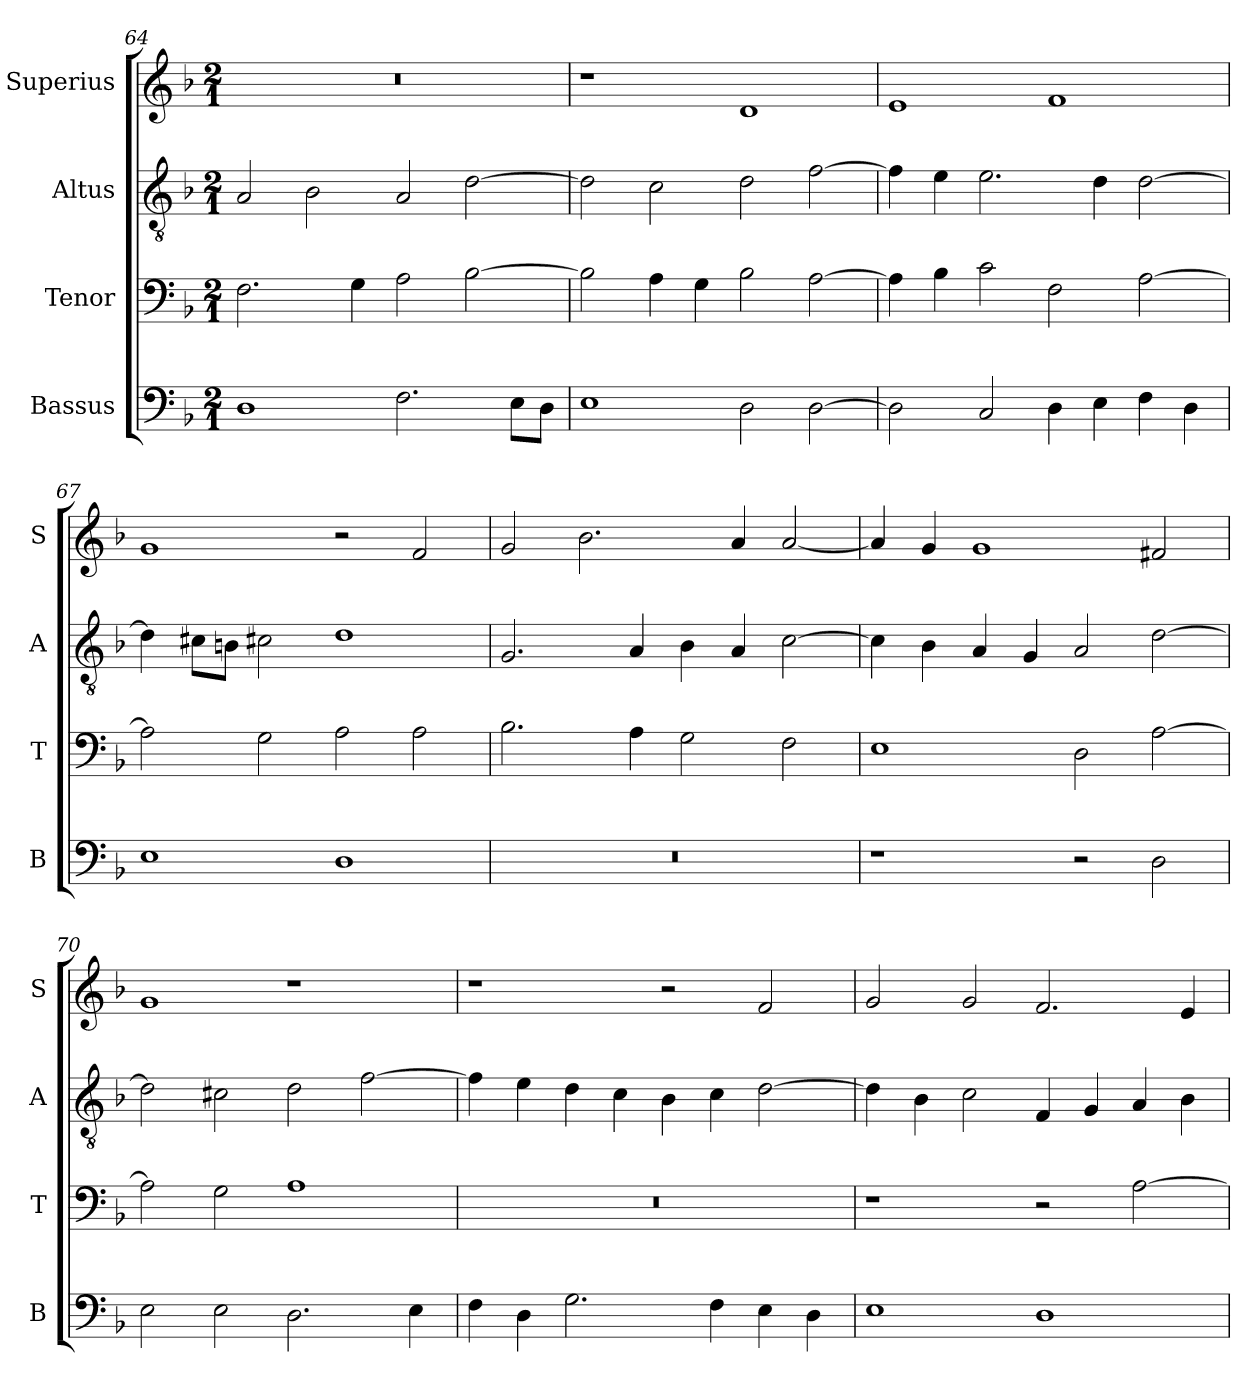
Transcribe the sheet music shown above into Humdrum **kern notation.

**kern	**kern	**kern	**kern
*part4	*part3	*part2	*part1
*staff4	*staff3	*staff2	*staff1
*I"Bassus	*I"Tenor	*I"Altus	*I"Superius
*I'B	*I'T	*I'A	*I'S
*clefF4	*clefF4	*clefGv2	*clefG2
*k[b-]	*k[b-]	*k[b-]	*k[b-]
*F:	*F:	*F:	*F:
*M2/1	*M2/1	*M2/1	*M2/1
=64	=64	=64	=64
1D	2.F	2A	0r
.	.	2B-	.
.	4G	.	.
2.F	2A	2A	.
.	[2B-	[2d	.
8EL	.	.	.
8DJ	.	.	.
=65	=65	=65	=65
1E	2B-]	2d]	1r
.	4A	2c	.
.	4G	.	.
2D	2B-	2d	1d
[2D	[2A	[2f	.
=66	=66	=66	=66
2D]	4A]	4f]	1e
.	4B-	4e	.
2C	2c	2.e	.
4D	2F	.	1f
4E	.	4d	.
4F	[2A	[2d	.
4D	.	.	.
=67	=67	=67	=67
1E	2A]	4d]	1g
.	.	8c#XL	.
.	.	8BnJ	.
.	2G	2c#X	.
1D	2A	1d	2r
.	2A	.	2f
=68	=68	=68	=68
0r	2.B-	2.G	2g
.	.	.	2.b-
.	4A	4A	.
.	2G	4B-	.
.	.	4A	4a
.	2F	[2c	[2a
=69	=69	=69	=69
1r	1E	4c]	4a]
.	.	4B-	4g
.	.	4A	1g
.	.	4G	.
2r	2D	2A	.
2D	[2A	[2d	2f#X
=70	=70	=70	=70
2E	2A]	2d]	1g
2E	2G	2c#X	.
2.D	1A	2d	1r
.	.	[2f	.
4E	.	.	.
=71	=71	=71	=71
4F	0r	4f]	1r
4D	.	4e	.
2.G	.	4d	.
.	.	4c	.
.	.	4B-	2r
4F	.	4c	.
4E	.	[2d	2f
4D	.	.	.
=72	=72	=72	=72
1E	1r	4d]	2g
.	.	4B-	.
.	.	2c	2g
1D	2r	4F	2.f
.	.	4G	.
.	[2A	4A	.
.	.	4B-	4e
=	=	=	=
*-	*-	*-	*-
